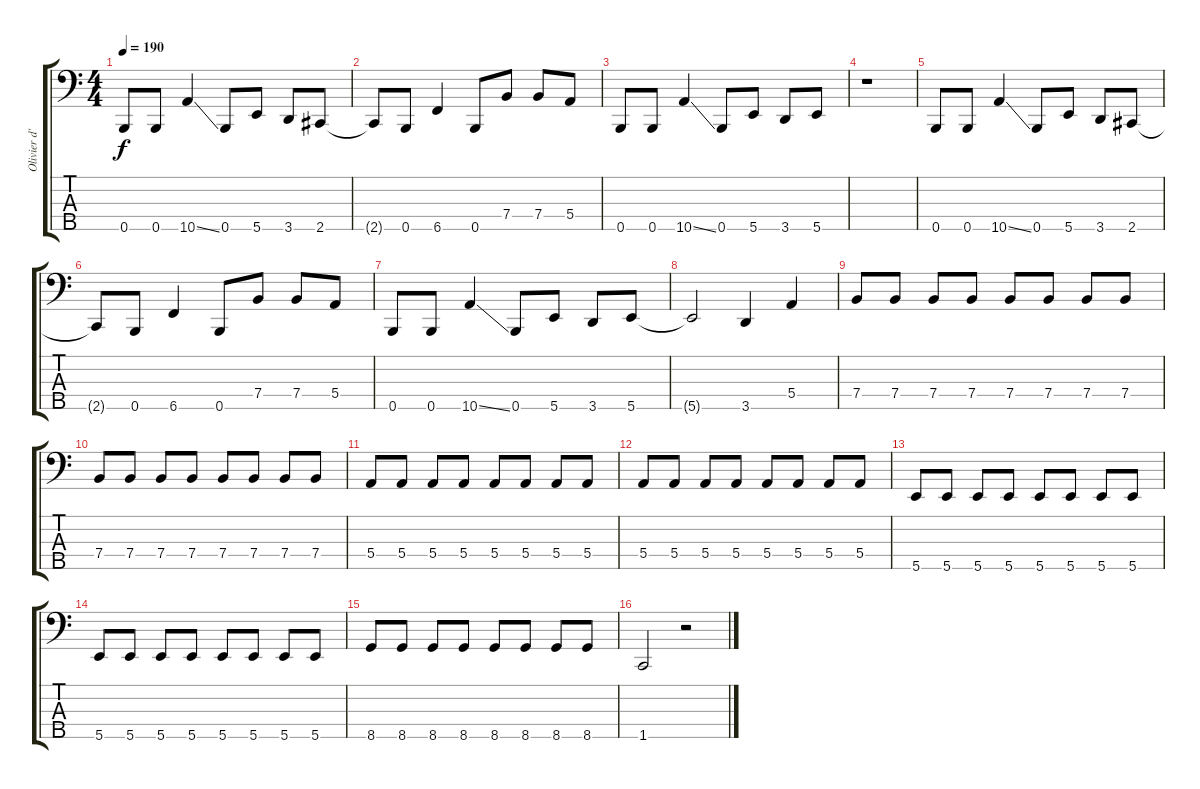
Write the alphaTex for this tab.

\track ("Olivier d'Aries (Bass)" "Olivier d'") {instrument electricbassfinger}
\staff {score tabs}
\tuning (G2 D2 A1 E1 B0) {hide}
\ts (4 4)
\tempo 190
\clef f4
\ks c
0.5.8{dy f} 0.5.8 10.5{ss}.4 0.5.8 5.5.8 3.5.8 2.5.8 |
2.5{t}.8 0.5.8 6.5.4 0.5.8 7.4.8 7.4.8 5.4.8 |
0.5.8 0.5.8 10.5{ss}.4 0.5.8 5.5.8 3.5.8 5.5.8 |
r.1 |
0.5.8 0.5.8 10.5{ss}.4 0.5.8 5.5.8 3.5.8 2.5.8 |
2.5{t}.8 0.5.8 6.5.4 0.5.8 7.4.8 7.4.8 5.4.8 |
0.5.8 0.5.8 10.5{ss}.4 0.5.8 5.5.8 3.5.8 5.5.8 |
5.5{t}.2 3.5.4 5.4.4 |
7.4.8 7.4.8 7.4.8 7.4.8 7.4.8 7.4.8 7.4.8 7.4.8 |
7.4.8 7.4.8 7.4.8 7.4.8 7.4.8 7.4.8 7.4.8 7.4.8 |
5.4.8 5.4.8 5.4.8 5.4.8 5.4.8 5.4.8 5.4.8 5.4.8 |
5.4.8 5.4.8 5.4.8 5.4.8 5.4.8 5.4.8 5.4.8 5.4.8 |
5.5.8 5.5.8 5.5.8 5.5.8 5.5.8 5.5.8 5.5.8 5.5.8 |
5.5.8 5.5.8 5.5.8 5.5.8 5.5.8 5.5.8 5.5.8 5.5.8 |
8.5.8 8.5.8 8.5.8 8.5.8 8.5.8 8.5.8 8.5.8 8.5.8 |
1.5.2 r.2
